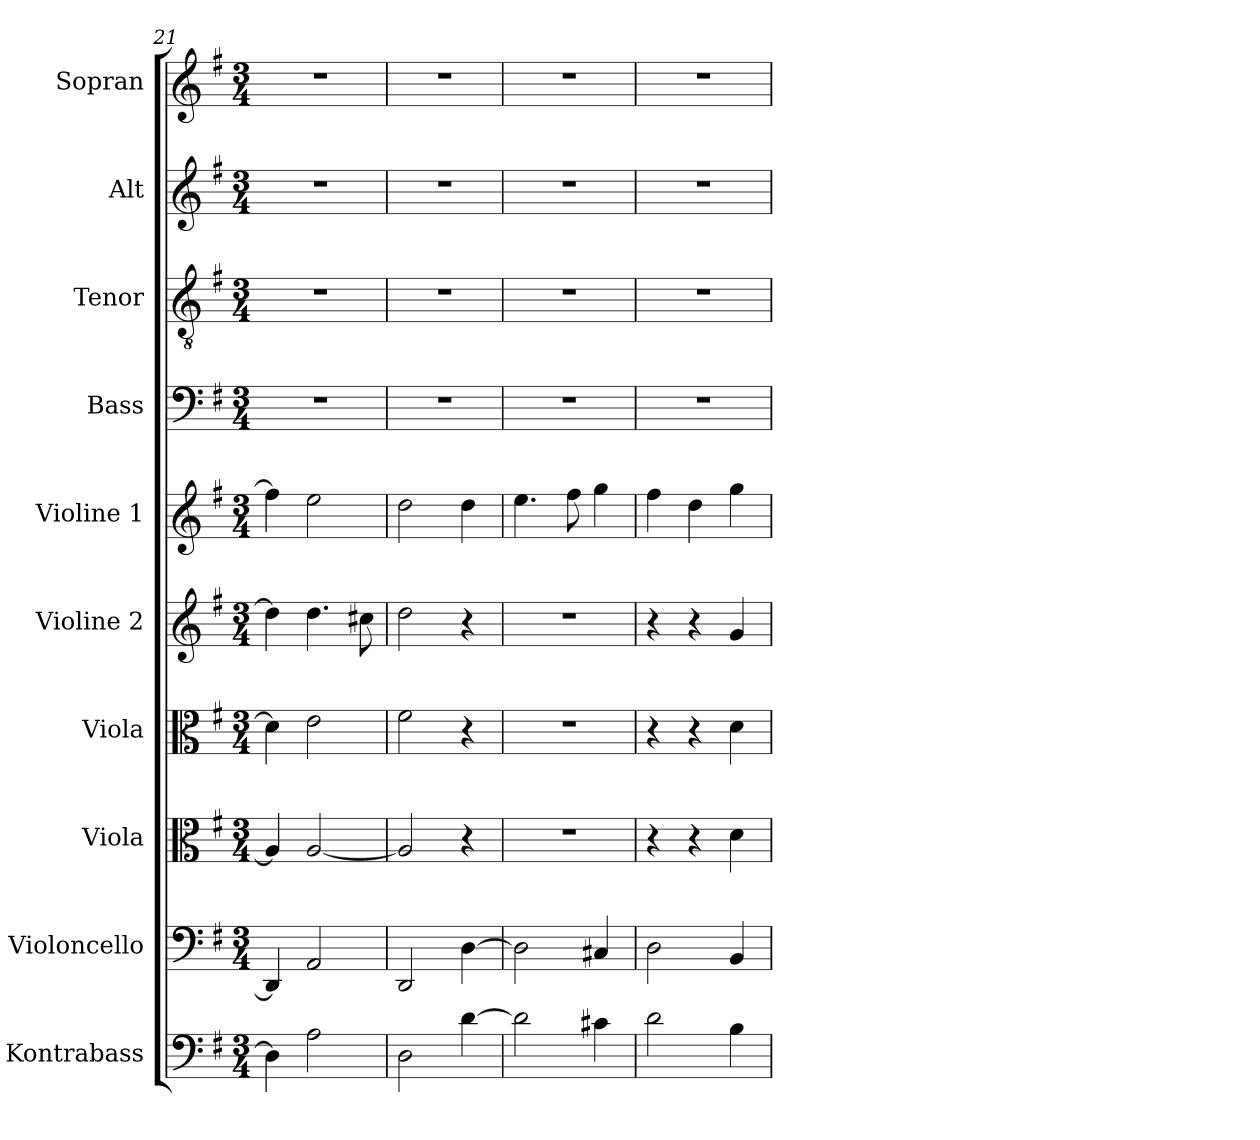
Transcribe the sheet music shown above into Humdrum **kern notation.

**kern	**kern	**kern	**kern	**kern	**kern	**kern	**kern	**kern	**kern
*part10	*part9	*part8	*part7	*part6	*part5	*part4	*part3	*part2	*part1
*staff10	*staff9	*staff8	*staff7	*staff6	*staff5	*staff4	*staff3	*staff2	*staff1
*I"Kontrabass	*I"Violoncello	*I"Viola	*I"Viola	*I"Violine 2	*I"Violine 1	*I"Bass	*I"Tenor	*I"Alt	*I"Sopran
*I'Kb.	*I'Vc.	*I'Vla.	*I'Vla.	*I'Vl. 2	*I'Vl. 1	*I'B.	*I'T.	*I'A.	*I'S.
*clefF4	*clefF4	*clefC3	*clefC3	*clefG2	*clefG2	*clefF4	*clefGv2	*clefG2	*clefG2
*ITrd7c12	*	*	*	*	*	*	*ITrd7c12	*	*
*k[f#]	*k[f#]	*k[f#]	*k[f#]	*k[f#]	*k[f#]	*k[f#]	*k[f#]	*k[f#]	*k[f#]
*G:	*G:	*G:	*G:	*G:	*G:	*G:	*G:	*G:	*G:
*M3/4	*M3/4	*M3/4	*M3/4	*M3/4	*M3/4	*M3/4	*M3/4	*M3/4	*M3/4
=21	=21	=21	=21	=21	=21	=21	=21	=21	=21
!	!	!	!	!	!	!LO:N:vis=1	!LO:N:vis=1	!LO:N:vis=1	!LO:N:vis=1
4DDi\]	4DDi/]	4Ai/]	4di\]	4ddi\]	4ff#i\]	2.r	2.r	2.r	2.r
2AAi\	2AAi/	[2Ai/	2ei\	4.ddi\	2eei\	.	.	.	.
.	.	.	.	8cc#Xi\	.	.	.	.	.
=22	=22	=22	=22	=22	=22	=22	=22	=22	=22
!	!	!	!	!	!	!LO:N:vis=1	!LO:N:vis=1	!LO:N:vis=1	!LO:N:vis=1
2DDi\	2DDi/	2Ai/]	2f#i\	2ddi\	2ddi\	2.r	2.r	2.r	2.r
[4Di\	[4Di\	4r	4r	4r	4ddi\	.	.	.	.
=23	=23	=23	=23	=23	=23	=23	=23	=23	=23
!	!	!LO:N:vis=1	!LO:N:vis=1	!LO:N:vis=1	!	!LO:N:vis=1	!LO:N:vis=1	!LO:N:vis=1	!LO:N:vis=1
2Di\]	2Di\]	2.r	2.r	2.r	4.eei\	2.r	2.r	2.r	2.r
.	.	.	.	.	8ff#i\	.	.	.	.
4C#Xi\	4C#Xi/	.	.	.	4ggi\	.	.	.	.
=24	=24	=24	=24	=24	=24	=24	=24	=24	=24
!	!	!	!	!	!	!LO:N:vis=1	!LO:N:vis=1	!LO:N:vis=1	!LO:N:vis=1
2Di\	2Di\	4r	4r	4r	4ff#i\	2.r	2.r	2.r	2.r
.	.	4r	4r	4r	4ddi\	.	.	.	.
4BBi\	4BBi/	4di\	4di\	4gi/	4ggi\	.	.	.	.
=	=	=	=	=	=	=	=	=	=
*-	*-	*-	*-	*-	*-	*-	*-	*-	*-
